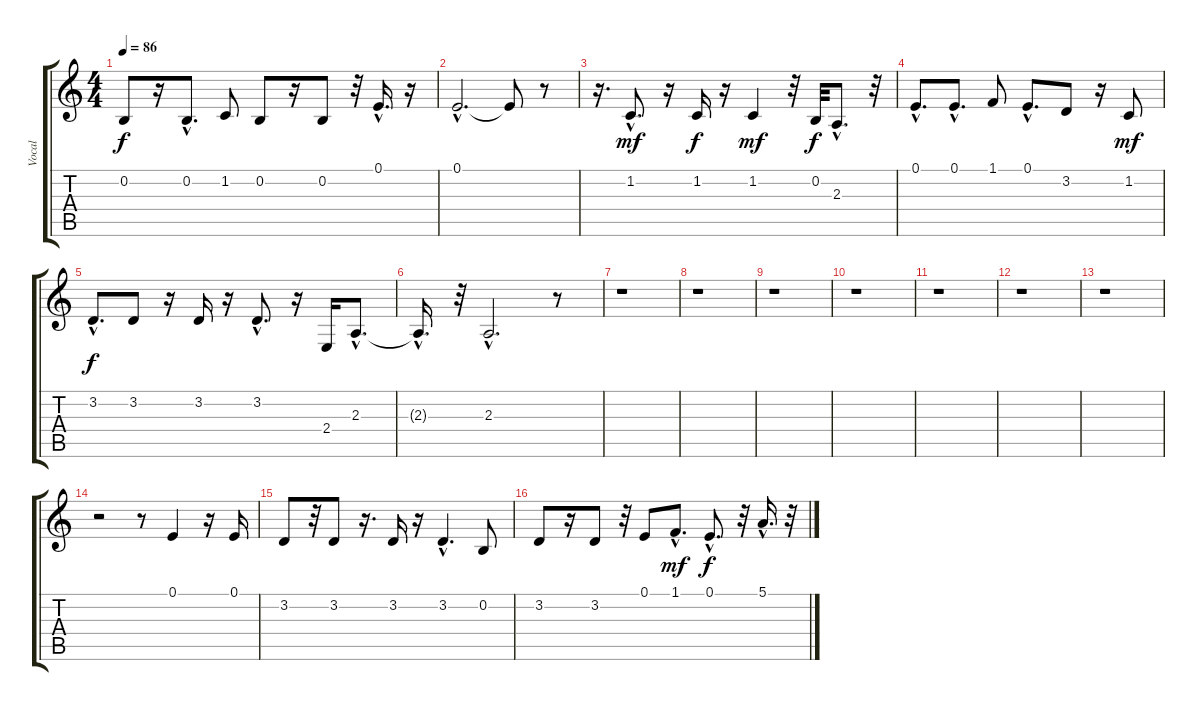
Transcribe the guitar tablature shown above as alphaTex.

\track ("Vocal" "Vocal") {instrument tangoaccordion}
\staff {score tabs}
\tuning (E4 B3 G3 D3 A2 E2) {hide}
\ts (4 4)
\tempo 86
\clef g2
\ks c
0.2.8{dy f} r.16 0.2{hac}.8{d} 1.2.8 0.2.8 r.16 0.2.8 r.32 0.1{hac}.16{d} r.16 |
0.1{hac}.2{d} 0.1{t}.8 r.8 |
r.16{d} 1.2{hac}.8{d dy mf} r.16 1.2.16{dy f} r.16 1.2.4{dy mf} r.32 0.2.32{dy f} 2.3{hac}.8{d} r.32 |
0.1{hac}.8{d} 0.1{hac}.8{d} 1.1.8 0.1{hac}.8{d} 3.2.8 r.16 1.2.8{dy mf} |
3.2{hac}.8{d dy f} 3.2.8 r.16 3.2.16 r.16 3.2{hac}.8{d} r.16 2.4.16 2.3{hac}.8{d} |
2.3{hac t}.16{d} r.32 2.3{hac}.2{d} r.8 |
r.1 |
r.1 |
r.1 |
r.1 |
r.1 |
r.1 |
r.1 |
r.2 r.8 0.1.4 r.16 0.1.16 |
3.2.8 r.32 3.2.8 r.16{d} 3.2.16 r.16 3.2{hac}.4{d} 0.2.8 |
3.2.8 r.16 3.2.8 r.32 0.1.8 1.1{hac}.8{d dy mf} 0.1{hac}.8{d dy f} r.32 5.1{hac}.16{d} r.32
